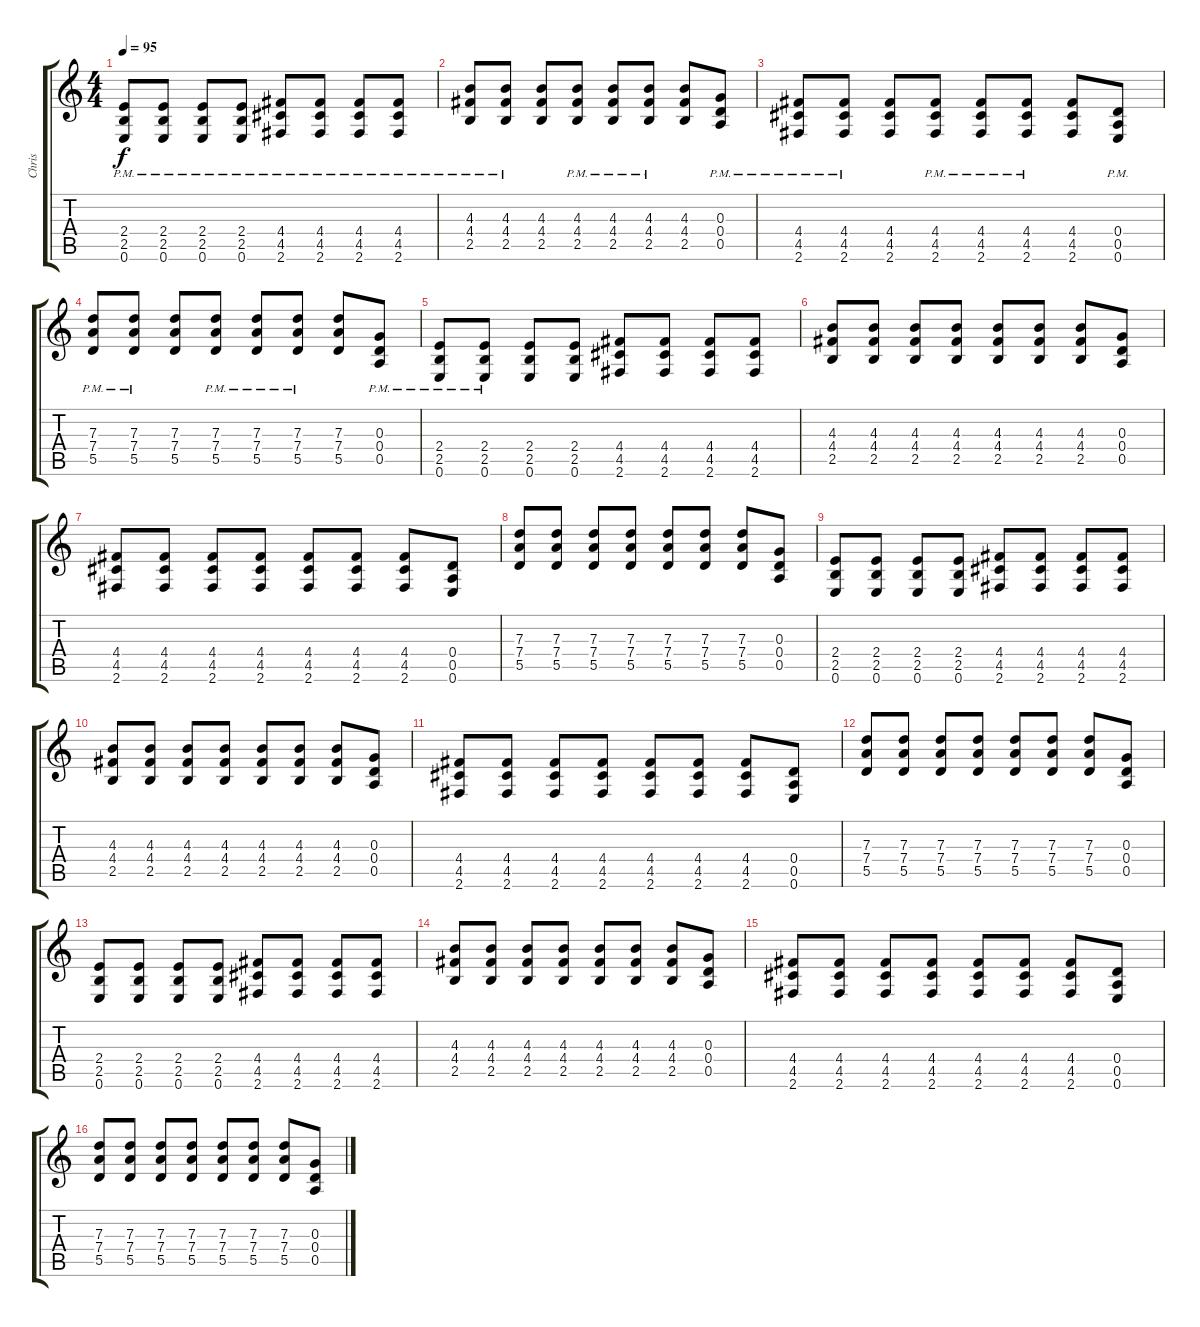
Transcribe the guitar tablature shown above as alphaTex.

\track ("Chris" "Chris") {instrument overdrivenguitar}
\staff {score tabs}
\tuning (E4 B3 G3 D3 A2 E2) {hide}
\ts (4 4)
\tempo 95
\clef g2
\ks c
(2.4{pm} 2.5{pm} 0.6{pm}).8{dy f} (2.4{pm} 2.5{pm} 0.6{pm}).8 (2.4{pm} 2.5{pm} 0.6{pm}).8 (2.4{pm} 2.5{pm} 0.6{pm}).8 (4.4{pm} 4.5{pm} 2.6{pm}).8 (4.4{pm} 4.5{pm} 2.6{pm}).8 (4.4{pm} 4.5{pm} 2.6{pm}).8 (4.4{pm} 4.5{pm} 2.6{pm}).8 |
(4.3{pm} 4.4{pm} 2.5{pm}).8 (4.3{pm} 4.4{pm} 2.5{pm}).8 (4.3 4.4 2.5).8 (4.3{pm} 4.4{pm} 2.5{pm}).8 (4.3{pm} 4.4{pm} 2.5{pm}).8 (4.3{pm} 4.4{pm} 2.5{pm}).8 (4.3 4.4 2.5).8 (0.3{pm} 0.4{pm} 0.5{pm}).8 |
(4.4{pm} 4.5{pm} 2.6{pm}).8 (4.4{pm} 4.5{pm} 2.6{pm}).8 (4.4 4.5 2.6).8 (4.4{pm} 4.5{pm} 2.6{pm}).8 (4.4{pm} 4.5{pm} 2.6{pm}).8 (4.4{pm} 4.5{pm} 2.6{pm}).8 (4.4 4.5 2.6).8 (0.4{pm} 0.5{pm} 0.6{pm}).8 |
(7.3{pm} 7.4{pm} 5.5{pm}).8 (7.3{pm} 7.4{pm} 5.5{pm}).8 (7.3 7.4 5.5).8 (7.3{pm} 7.4{pm} 5.5{pm}).8 (7.3{pm} 7.4{pm} 5.5{pm}).8 (7.3{pm} 7.4{pm} 5.5{pm}).8 (7.3 7.4 5.5).8 (0.3{pm} 0.4{pm} 0.5{pm}).8 |
(2.4{pm} 2.5{pm} 0.6{pm}).8 (2.4{pm} 2.5{pm} 0.6{pm}).8 (2.4 2.5 0.6).8 (2.4 2.5 0.6).8 (4.4 4.5 2.6).8 (4.4 4.5 2.6).8 (4.4 4.5 2.6).8 (4.4 4.5 2.6).8 |
(4.3 4.4 2.5).8 (4.3 4.4 2.5).8 (4.3 4.4 2.5).8 (4.3 4.4 2.5).8 (4.3 4.4 2.5).8 (4.3 4.4 2.5).8 (4.3 4.4 2.5).8 (0.3 0.4 0.5).8 |
(4.4 4.5 2.6).8 (4.4 4.5 2.6).8 (4.4 4.5 2.6).8 (4.4 4.5 2.6).8 (4.4 4.5 2.6).8 (4.4 4.5 2.6).8 (4.4 4.5 2.6).8 (0.4 0.5 0.6).8 |
(7.3 7.4 5.5).8 (7.3 7.4 5.5).8 (7.3 7.4 5.5).8 (7.3 7.4 5.5).8 (7.3 7.4 5.5).8 (7.3 7.4 5.5).8 (7.3 7.4 5.5).8 (0.3 0.4 0.5).8 |
(2.4 2.5 0.6).8 (2.4 2.5 0.6).8 (2.4 2.5 0.6).8 (2.4 2.5 0.6).8 (4.4 4.5 2.6).8 (4.4 4.5 2.6).8 (4.4 4.5 2.6).8 (4.4 4.5 2.6).8 |
(4.3 4.4 2.5).8 (4.3 4.4 2.5).8 (4.3 4.4 2.5).8 (4.3 4.4 2.5).8 (4.3 4.4 2.5).8 (4.3 4.4 2.5).8 (4.3 4.4 2.5).8 (0.3 0.4 0.5).8 |
(4.4 4.5 2.6).8 (4.4 4.5 2.6).8 (4.4 4.5 2.6).8 (4.4 4.5 2.6).8 (4.4 4.5 2.6).8 (4.4 4.5 2.6).8 (4.4 4.5 2.6).8 (0.4 0.5 0.6).8 |
(7.3 7.4 5.5).8 (7.3 7.4 5.5).8 (7.3 7.4 5.5).8 (7.3 7.4 5.5).8 (7.3 7.4 5.5).8 (7.3 7.4 5.5).8 (7.3 7.4 5.5).8 (0.3 0.4 0.5).8 |
(2.4 2.5 0.6).8 (2.4 2.5 0.6).8 (2.4 2.5 0.6).8 (2.4 2.5 0.6).8 (4.4 4.5 2.6).8 (4.4 4.5 2.6).8 (4.4 4.5 2.6).8 (4.4 4.5 2.6).8 |
(4.3 4.4 2.5).8 (4.3 4.4 2.5).8 (4.3 4.4 2.5).8 (4.3 4.4 2.5).8 (4.3 4.4 2.5).8 (4.3 4.4 2.5).8 (4.3 4.4 2.5).8 (0.3 0.4 0.5).8 |
(4.4 4.5 2.6).8 (4.4 4.5 2.6).8 (4.4 4.5 2.6).8 (4.4 4.5 2.6).8 (4.4 4.5 2.6).8 (4.4 4.5 2.6).8 (4.4 4.5 2.6).8 (0.4 0.5 0.6).8 |
(7.3 7.4 5.5).8 (7.3 7.4 5.5).8 (7.3 7.4 5.5).8 (7.3 7.4 5.5).8 (7.3 7.4 5.5).8 (7.3 7.4 5.5).8 (7.3 7.4 5.5).8 (0.3 0.4 0.5).8
